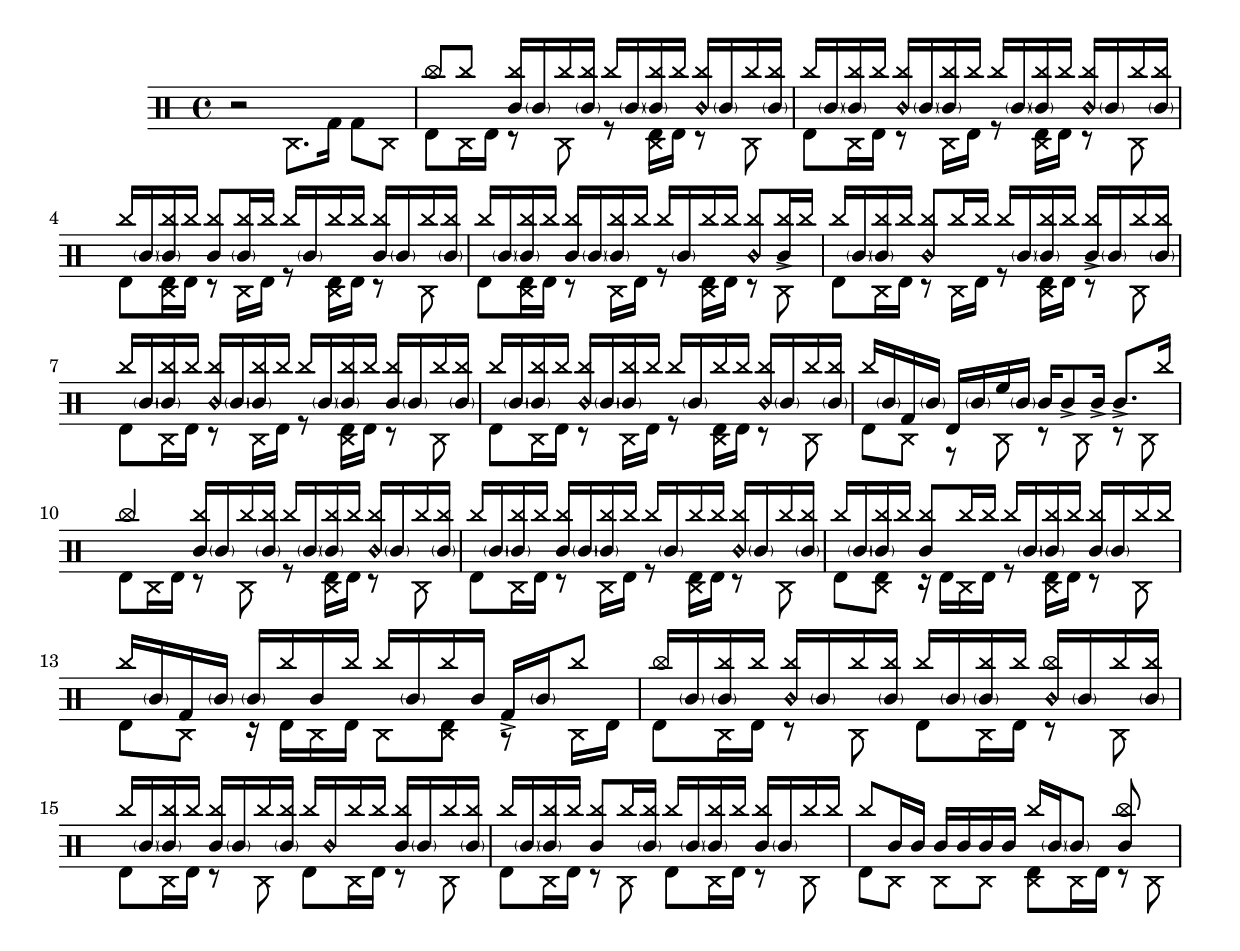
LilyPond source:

\version "2.22.1"
\language français
\include "../../0_drum_style_perso.ly"


% 1 paragraphe par mesure, 1 ligne par temps.


up = \drummode {

  \override Script.Y-offset = #'-1

  % Mesure 1 
  s s s s

  % Mesure 2
  cymc8 cymr
  <sn cymr>16 \parenthesize sn cymr16 <\parenthesize sn cymr>
  cymr \parenthesize sn < \parenthesize sn cymr>16 cymr
  <cymr ss> \parenthesize sn cymr16 <\parenthesize sn cymr>

  % Mesure 3
  cymr \parenthesize sn < \parenthesize sn cymr>16 cymr
  <cymr ss> \parenthesize sn < \parenthesize sn cymr>16 cymr
  cymr \parenthesize sn < \parenthesize sn cymr>16 cymr
  <cymr ss> \parenthesize sn cymr16 <\parenthesize sn cymr>

  % Mesure 4
  cymr \parenthesize sn < \parenthesize sn cymr>16 cymr
  <sn cymr>8 < \parenthesize sn cymr>16 cymr
  cymr \parenthesize sn cymr16 cymr
  <sn cymr>16 \parenthesize sn cymr16 <\parenthesize sn cymr>

  % Mesure 5
  cymr \parenthesize sn < \parenthesize sn cymr>16 cymr
  <sn cymr> \parenthesize sn < \parenthesize sn cymr>16 cymr
  cymr \parenthesize sn cymr16 cymr
  <ss cymr>8 <sn cymr>16_> cymr

  % Mesure 6
  cymr \parenthesize sn <cymr \parenthesize sn>16 cymr
   <ss cymr>8 cymr16 cymr
  cymr \parenthesize sn < \parenthesize sn cymr>16 cymr
  <sn-> cymr>16_> \parenthesize sn cymr16 <\parenthesize sn cymr>
  
  % Mesure 7
  cymr \parenthesize sn < \parenthesize sn cymr>16 cymr
  <cymr ss> \parenthesize sn < \parenthesize sn cymr>16 cymr
  cymr \parenthesize sn < \parenthesize sn cymr>16 cymr
  <sn cymr>16 \parenthesize sn cymr16 <\parenthesize sn cymr>

  % Mesure 8
  cymr \parenthesize sn < \parenthesize sn cymr>16 cymr
  <cymr ss> \parenthesize sn < \parenthesize sn cymr>16 cymr
  cymr \parenthesize sn cymr16 cymr
  <ss cymr>16 \parenthesize sn cymr16 <\parenthesize sn cymr>

  % Mesure 9
  cymr16 \parenthesize sn tomfl \parenthesize sn
  bd \parenthesize sn tomh \parenthesize sn
  sn sn8-> sn16->
  sn8.-> cymr16

  % Mesure 10
  cymc4
  <sn cymr>16 \parenthesize sn cymr16 <\parenthesize sn cymr>
  cymr \parenthesize sn < \parenthesize sn cymr>16 cymr
  <ss cymr>16 \parenthesize sn cymr16 <\parenthesize sn cymr>

  % Mesure 11
  cymr \parenthesize sn < \parenthesize sn cymr>16 cymr
  <sn cymr> \parenthesize sn < \parenthesize sn cymr>16 cymr
  cymr \parenthesize sn cymr16 cymr
  <ss cymr>16 \parenthesize sn cymr16 <\parenthesize sn cymr>

  % Mesure 12
  cymr \parenthesize sn < \parenthesize sn cymr>16 cymr
  <sn cymr>8 cymr16 cymr
  cymr \parenthesize sn < \parenthesize sn cymr>16 cymr
  <sn cymr>16 \parenthesize sn cymr16 cymr

  % Mesure 13
  cymr16 \parenthesize sn tomfl \parenthesize sn
  \parenthesize sn cymr sn cymr
  cymr \parenthesize sn cymr sn   
  \once \override Script.Y-offset = #'-2.7
  tomfl_> \parenthesize sn cymr8

  % Mesure 14
  cymc16 \parenthesize sn < \parenthesize sn cymr> cymr
  <ss cymr>16 \parenthesize sn cymr16 <\parenthesize sn cymr>
  cymr \parenthesize sn < \parenthesize sn cymr>16 cymr
  <cymc ss> \parenthesize sn cymr16 <\parenthesize sn cymr>

  % Mesure 15
  cymr16 \parenthesize sn < \parenthesize sn cymr> cymr
  <sn cymr>16 \parenthesize sn cymr16 <\parenthesize sn cymr>
  cymr ss cymr cymr
  <sn cymr>16 \parenthesize sn cymr16 <\parenthesize sn cymr>

  % Mesure 16
  cymr16 \parenthesize sn < \parenthesize sn cymr> cymr
  <sn cymr>8 cymr16 <\parenthesize sn cymr>
  cymr16 \parenthesize sn < \parenthesize sn cymr> cymr
  <sn-> cymr> \parenthesize sn cymr cymr

  % Mesure 17
  cymr8 sn16 sn
  sn sn sn sn
  cymr \parenthesize sn \parenthesize sn8
  <cymc sn> 
}


down = \drummode {

  % Mesure 1 
  \once\override Rest #'extra-offset = #'(0.0 . 2.0) r2 hhp8. tomfl16 tomfl8 hhp

  % Mesure 2
  bd8 hhp16 bd16
  r8 hhp8
  r8 <bd hhp>16 bd
  r8 hhp8

  % Mesure 3
  bd8 hhp16 bd16
  r8 hhp16 bd16
  r8 <bd hhp>16  bd
  r8 hhp8

  % Mesure 4
  bd8 <bd hhp>16  bd
  r8 hhp16 bd16
  r8 <bd hhp>16  bd
  r8 hhp8

  % Mesure 5
  bd8 <bd hhp>16  bd
  r8 hhp16 bd16
  r8 <bd hhp>16  bd
  r8 hhp8

  % Mesure 6
  bd8 hhp16 bd16
  r8 hhp16 bd16
  r8 <bd hhp>16  bd
  r8 hhp8

  % Mesure 7
  bd8 hhp16 bd16
  r8 hhp16 bd16
  r8 <bd hhp>16  bd
  r8 hhp8

  % Mesure 8
  bd8 hhp16 bd16
  r8 hhp16 bd16
  r8 <bd hhp>16  bd
  r8 hhp8

  % Mesure 9
  bd8 hhp
  r hhp
  r hhp
  r hhp

  % Mesure 10
  bd8 hhp16 bd
  r8 hhp8
  r8 <bd hhp>16  bd
  r8 hhp8

  % Mesure 11
  bd8 hhp16 bd16
  r8 hhp16 bd16
  r8 <bd hhp>16  bd
  r8 hhp8

  % Mesure 12
  bd <bd hhp>
  r16 bd16 hhp bd
  r8 <bd hhp>16  bd
  r8 hhp8

  % Mesure 13
  bd8 hhp
  r16 bd16 hhp bd
  hhp8 <bd hhp>
  r8 hhp16 bd

  % Mesure 14
  bd8 hhp16 bd16
  r8 hhp8
  bd8 hhp16 bd16
  r8 hhp8

  % Mesure 15
  bd8 hhp16 bd16
  r8 hhp8
  bd8 hhp16 bd16
  r8 hhp8

  % Mesure 16
  bd8 hhp16 bd16
  r8 hhp8
  bd8 hhp16 bd16
  r8 hhp8

  % Mesure 17
  bd8 hhp
  hhp [hhp]
  <bd hhp> hhp16 bd
  r8 hhp8
}

\score {
  <<
	\new DrumStaff
	<<
	  \set DrumStaff.drumStyleTable = #(alist->hash-table mydrums)
	  \new DrumVoice { \voiceOne \up }
	  \new DrumVoice { \voiceTwo \down }
	>>
  >>
}
